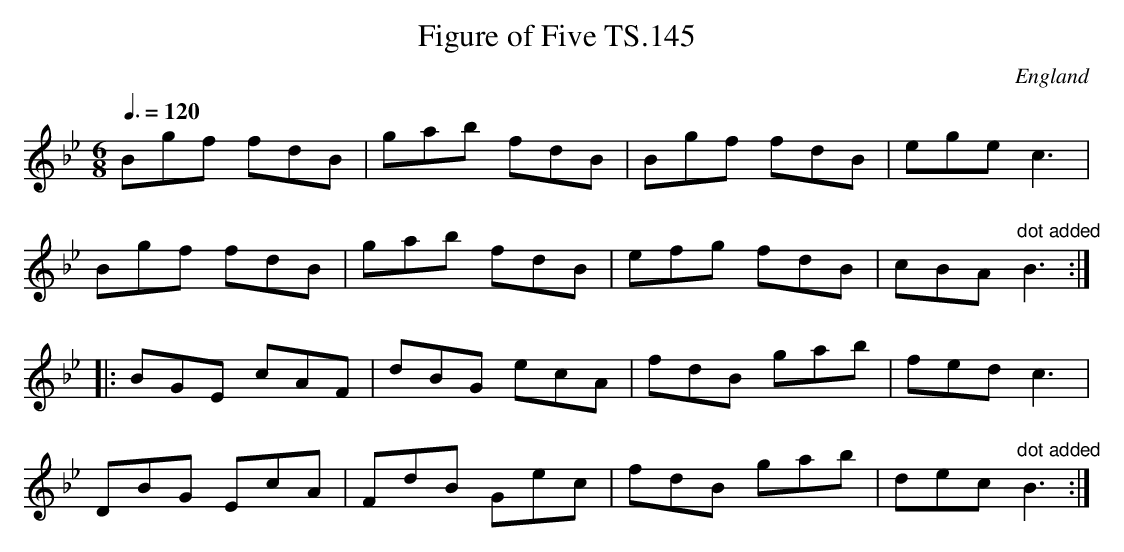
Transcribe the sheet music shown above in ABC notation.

X:1
T:Figure of Five TS.145
M:6/8
L:1/8
Q:3/8=120
O:England
K:Bb major
Bgf fdB|gab fdB|Bgf fdB|egec3|!
Bgf fdB|gab fdB|efg fdB|cBA"dot added"B3:|!
|:BGE cAF|dBG ecA|fdB gab|fedc3|!
DBG EcA|FdB Gec|fdB gab|dec"dot added"B3:|]
